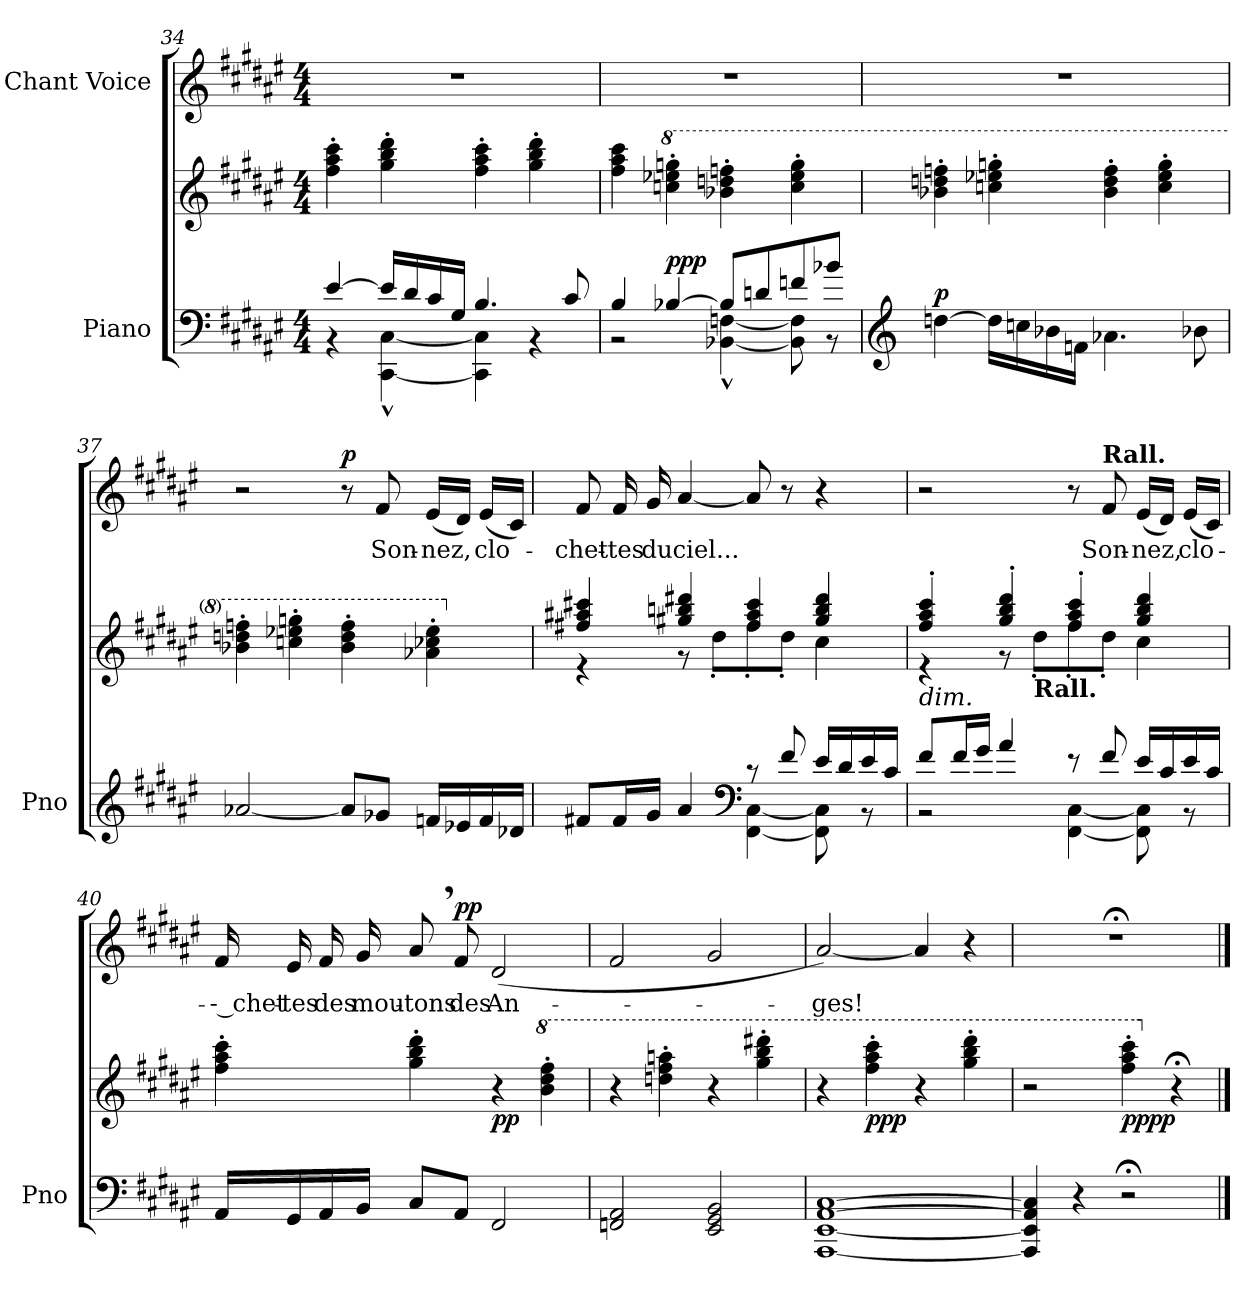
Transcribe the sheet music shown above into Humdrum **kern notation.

**kern	**kern	**dynam	**kern	**text	**dynam
*part2	*part2	*part2	*part1	*part1	*part1
*staff3	*staff2	*staff2/3	*staff1	*staff1	*staff1
*I"Piano	*	*	*I"Chant Voice	*	*
*I'Pno	*	*	*	*	*
!!LO:LB:g=z
*clefF4	*clefG2	*	*clefG2	*	*
*k[f#c#g#d#a#e#]	*k[f#c#g#d#a#e#]	*	*k[f#c#g#d#a#e#]	*	*
*M4/4	*M4/4	*	*M4/4	*	*
=34	=34	=34	=34	=34	=34
*^	*	*	*	*	*
[4e#/	4r	4ff#\' 4aa#\' 4ccc#\'	.	1r	.	.
16e#/LL]	[4CC#\^^ [4C#\^^	4gg#\' 4bb\' 4ddd#\'	.	.	.	.
16d#/	.	.	.	.	.	.
16c#/	.	.	.	.	.	.
16G#/JJ	.	.	.	.	.	.
4.B/	4CC#\] 4C#\]	4ff#\' 4aa#\' 4ccc#\'	.	.	.	.
.	4r	4gg#\' 4bb\' 4ddd#\'	.	.	.	.
8c#/	.	.	.	.	.	.
=35	=35	=35	=35	=35	=35	=35
4B/	2r	4ff#\ 4aa#\ 4ccc#\	.	1r	.	.
*	*	*8va	*	*	*	*
!	!	!	!LO:DY:a=2	!	!	!
[4B-X/	.	4cccn\' 4eee-X\' 4gggn\'	ppp	.	.	.
8B-/L]	[4BB-X\^^ [4Fn\^^	4bb-X\' 4dddn\' 4fffn\'	.	.	.	.
8dn/	.	.	.	.	.	.
8fn/	8BB-\] 8F\]	4ccc\' 4eee-\' 4ggg\'	.	.	.	.
8b-X/J	8r	.	.	.	.	.
*v	*v	*	*	*	*	*
=36	=36	=36	=36	=36	=36
*clefG2	*	*	*	*	*
*^	*	*	*	*	*
!	!	!	!LO:DY:a=2	!	!	!
*v	*v	*	*	*	*	*
[4ddn\	4bb-X\' 4dddn\' 4fffn\'	p	1r	.	.
16dd\LL]	4cccn\' 4eee-X\' 4gggn\'	.	.	.	.
16ccn\	.	.	.	.	.
16b-X\	.	.	.	.	.
16fn\JJ	.	.	.	.	.
4.a-X\	4bb-\' 4ddd\' 4fff\'	.	.	.	.
.	4ccc\' 4eee-\' 4ggg\'	.	.	.	.
8b-X\	.	.	.	.	.
!!LO:LB:g=z
=37	=37	=37	=37	=37	=37
[2a-X/	4bb-X\' 4dddn\' 4fffn\'	.	2r	.	.
.	4cccn\' 4eee-X\' 4gggn\'	.	.	.	.
!	!	!	!	!	!LO:DY:a
8a-/L]	4bb-\' 4ddd\' 4fff\'	.	8r	.	p
!	!	!	!	!LO:LY:b	!
8g-X/J	.	.	8f#/	Son-	.
!	!	!LO:DY:b	!	!LO:LY:b	!
!	!	!LO:DY:n=1:b	!	!	!
16fn/LL	4aa-X\' 4ccc-X\' 4eee-\'	other-dynamics p	(16e#/LL	-nez,	.
16e-X/	.	.	16d#/JJ)	.	.
!	!	!	!	!LO:LY:b	!
16f/	.	.	(16e#/LL	clo-	.
16d-X/JJ	.	.	16c#/JJ)	.	.
=38	=38	=38	=38	=38	=38
*^	*	*	*	*	*
*	*	*X8va	*	*	*	*
*	*	*^	*	*	*	*
!	!	!	!	!	!	!LO:LY:b	!
8f#X/L	2ryy	4ff#X/ 4aa#X/ 4ccc#X/	4r	.	8f#/	-chet-	.
!	!	!	!	!	!	!LO:LY:b	!
16f#/L	.	.	.	.	16f#/	-tes	.
!	!	!	!	!	!	!LO:LY:b	!
16g#/JJ	.	.	.	.	16g#/	du	.
!	!	!	!	!	!	!LO:LY:b	!
4a#/	.	4gg#X/ 4bbn/ 4ddd#X/	8r	.	[4a#/	ciel...	.
.	.	.	8dd#'\L	.	.	.	.
*clefF4	*	*	*	*	*	*	*
8r	[4FF#\ [4C#\	4ff#/ 4aa#/ 4ccc#/	8ff#'\	.	8a#/]	.	.
8f#/	.	.	8dd#'\J	.	8r	.	.
16e#/LL	8FF#\] 8C#\]	4gg#/ 4bb/ 4ddd#/	4cc#\	.	4r	.	.
16d#/	.	.	.	.	.	.	.
16e#/	8r	.	.	.	.	.	.
16c#/JJ	.	.	.	.	.	.	.
=39	=39	=39	=39	=39	=39	=39	=39
!	!	!LO:TX:b:i:t=dim.	!	!	!	!	!
8f#/L	2r	4ff#/' 4aa#/' 4ccc#/'	4r	.	2r	.	.
16f#/L	.	.	.	.	.	.	.
16g#/JJ	.	.	.	.	.	.	.
4a#/	.	4gg#/' 4bb/' 4ddd#/'	8r	.	.	.	.
!	!	!	!LO:TX:b:B:t=Rall.	!	!	!	!
.	.	.	8dd#'\L	.	.	.	.
8r	[4FF#\ [4C#\	4ff#/' 4aa#/' 4ccc#/'	8ff#'\	.	8r	.	.
!	!	!	!	!	!LO:TX:a:B:t=Rall.	!	!
!	!	!	!	!	!	!LO:LY:b	!
8f#/	.	.	8dd#'\J	.	8f#/	Son-	.
!	!	!	!	!	!	!LO:LY:b	!
16e#/LL	8FF#\] 8C#\]	4gg#/ 4bb/ 4ddd#/	4cc#\	.	(16e#/LL	-nez,	.
16c#/	.	.	.	.	16d#/JJ)	.	.
!	!	!	!	!	!	!LO:LY:b	!
16e#/	8r	.	.	.	(16e#/LL	clo-	.
16c#/JJ	.	.	.	.	16c#/JJ)	.	.
*v	*v	*	*	*	*	*	*
*	*v	*v	*	*	*	*
!!LO:LB:g=z
=40	=40	=40	=40	=40	=40
!	!	!	!	!LO:LY:b	!
16AA#/LL	4ff#\' 4aa#\' 4ccc#\'	.	16f#/	-- chet-	.
!	!	!	!	!LO:LY:b	!
16GG#/	.	.	16e#/	-tes	.
!	!	!	!	!LO:LY:b	!
16AA#/	.	.	16f#/	des	.
!	!	!	!	!LO:LY:b	!
16BB/JJ	.	.	16g#/	mou-	.
!	!	!	!	!LO:LY:b	!
8C#/L	4gg#\' 4bb\' 4ddd#\'	.	8a#,/	-tons	.
!	!	!	!	!LO:LY:b	!LO:DY:a
8AA#/J	.	.	8f#/	des	pp
!	!	!LO:DY:b	!	!LO:LY:b	!
2FF#/	4r	pp	(<2d#/	An-	.
*	*8va	*	*	*	*
.	4bb\' 4ddd#\' 4fff#\'	.	.	.	.
=41	=41	=41	=41	=41	=41
2FFn/ 2AA#/	4r	.	2f#/	.	.
.	4dddn\' 4fff#\' 4aaan\'	.	.	.	.
2EE#/ 2GG#/ 2BB/	4r	.	2g#/	.	.
.	4ggg#\' 4bbb\' 4dddd#X\'	.	.	.	.
=42	=42	=42	=42	=42	=42
!	!	!	!	!LO:LY:b	!
[1AAA# [1EE# [>1AA# [1C#	4r	.	[2a#/)	-ges!	.
!	!	!LO:DY:b	!	!	!
.	4fff#\' 4aaa#\' 4cccc#\'	ppp	.	.	.
.	4r	.	4a#/]	.	.
.	4ggg#\' 4bbb\' 4dddd#\'	.	4r	.	.
=43	=43	=43	=43	=43	=43
4AAA#/] 4EE#/] 4AA#/] 4C#/]	2r	.	1r;<	.	.
4r	.	.	.	.	.
!	!	!LO:DY:b	!	!	!
2r;<	4fff#\' 4aaa#\' 4cccc#\'	pppp	.	.	.
*	*X8va	*	*	*	*
.	4r;<	.	.	.	.
==	==	==	==	==	==
*-	*-	*-	*-	*-	*-
